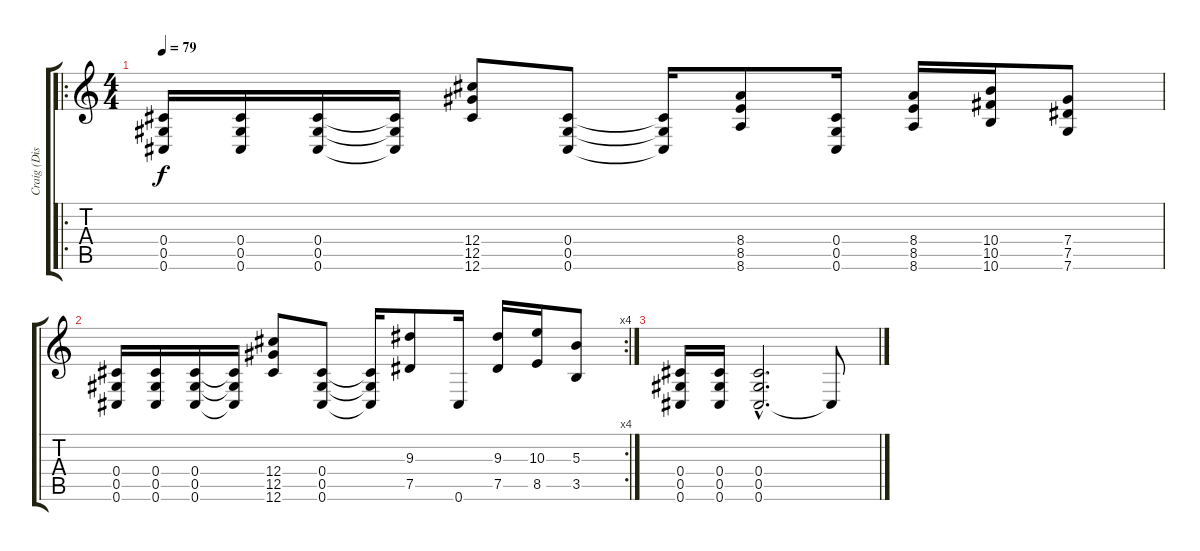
\track ("Craig (Distortion)" "Craig (Dis") {instrument distortionguitar}
\staff {score tabs}
\tuning (Eb4 Bb3 Gb3 Db3 Ab2 Db2) {hide}
\ro
\ts (4 4)
\tempo 79
\clef g2
\ks c
(0.4 0.5 0.6).16{dy f} (0.4 0.5 0.6).16 (0.4 0.5 0.6).16 (0.4{t} 0.5{t} 0.6{t}).16 (12.4 12.5 12.6).8 (0.4 0.5 0.6).8 (0.4{t} 0.5{t} 0.6{t}).16 (8.4 8.5 8.6).8 (0.4 0.5 0.6).16 (8.4 8.5 8.6).16 (10.4 10.5 10.6).16 (7.4 7.5 7.6).8 |
\rc 4
(0.4 0.5 0.6).16 (0.4 0.5 0.6).16 (0.4 0.5 0.6).16 (0.4{t} 0.5{t} 0.6{t}).16 (12.4 12.5 12.6).8 (0.4 0.5 0.6).8 (0.4{t} 0.5{t} 0.6{t}).16 (9.3 7.5).8 0.6.16 (9.3 7.5).16 (10.3 8.5).16 (5.3 3.5).8 |
(0.4 0.5 0.6).16 (0.4 0.5 0.6).16 (0.4{hac} 0.5{hac} 0.6{hac}).2{d} 0.6{t}.8
